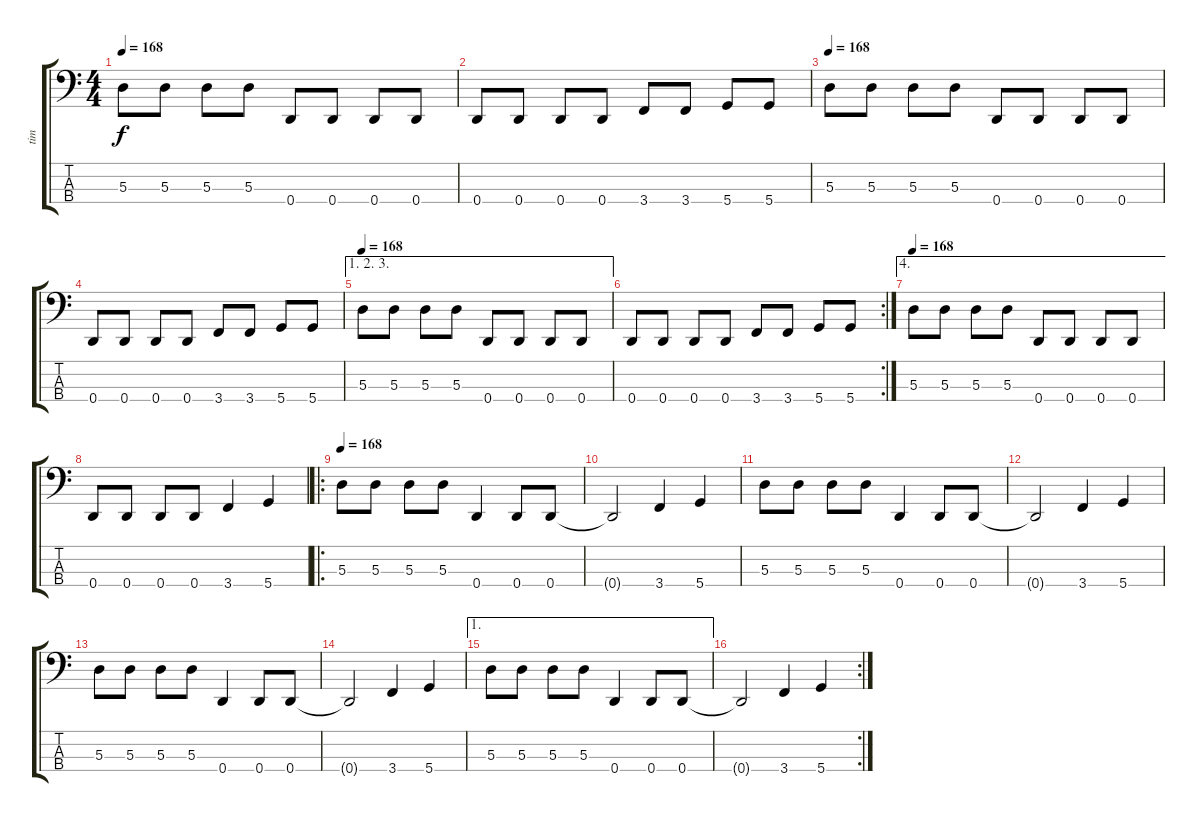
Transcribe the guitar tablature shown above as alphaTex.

\track ("tim" "tim") {instrument electricbassfinger}
\staff {score tabs}
\tuning (G2 D2 A1 D1) {hide}
\ts (4 4)
\tempo 168
\clef f4
\ks c
5.3.8{dy f} 5.3.8 5.3.8 5.3.8 0.4.8 0.4.8 0.4.8 0.4.8 |
0.4.8 0.4.8 0.4.8 0.4.8 3.4.8 3.4.8 5.4.8 5.4.8 |
\tempo 168
5.3.8 5.3.8 5.3.8 5.3.8 0.4.8 0.4.8 0.4.8 0.4.8 |
0.4.8 0.4.8 0.4.8 0.4.8 3.4.8 3.4.8 5.4.8 5.4.8 |
\ae (1 2 3)
\tempo 168
5.3.8 5.3.8 5.3.8 5.3.8 0.4.8 0.4.8 0.4.8 0.4.8 |
\rc 2
0.4.8 0.4.8 0.4.8 0.4.8 3.4.8 3.4.8 5.4.8 5.4.8 |
\ae 4
\tempo 168
5.3.8 5.3.8 5.3.8 5.3.8 0.4.8 0.4.8 0.4.8 0.4.8 |
0.4.8 0.4.8 0.4.8 0.4.8 3.4.4 5.4.4 |
\ro
\tempo 168
5.3.8 5.3.8 5.3.8 5.3.8 0.4.4 0.4.8 0.4.8 |
0.4{t}.2 3.4.4 5.4.4 |
5.3.8 5.3.8 5.3.8 5.3.8 0.4.4 0.4.8 0.4.8 |
0.4{t}.2 3.4.4 5.4.4 |
5.3.8 5.3.8 5.3.8 5.3.8 0.4.4 0.4.8 0.4.8 |
0.4{t}.2 3.4.4 5.4.4 |
\ae 1
5.3.8 5.3.8 5.3.8 5.3.8 0.4.4 0.4.8 0.4.8 |
\rc 2
0.4{t}.2 3.4.4 5.4.4
